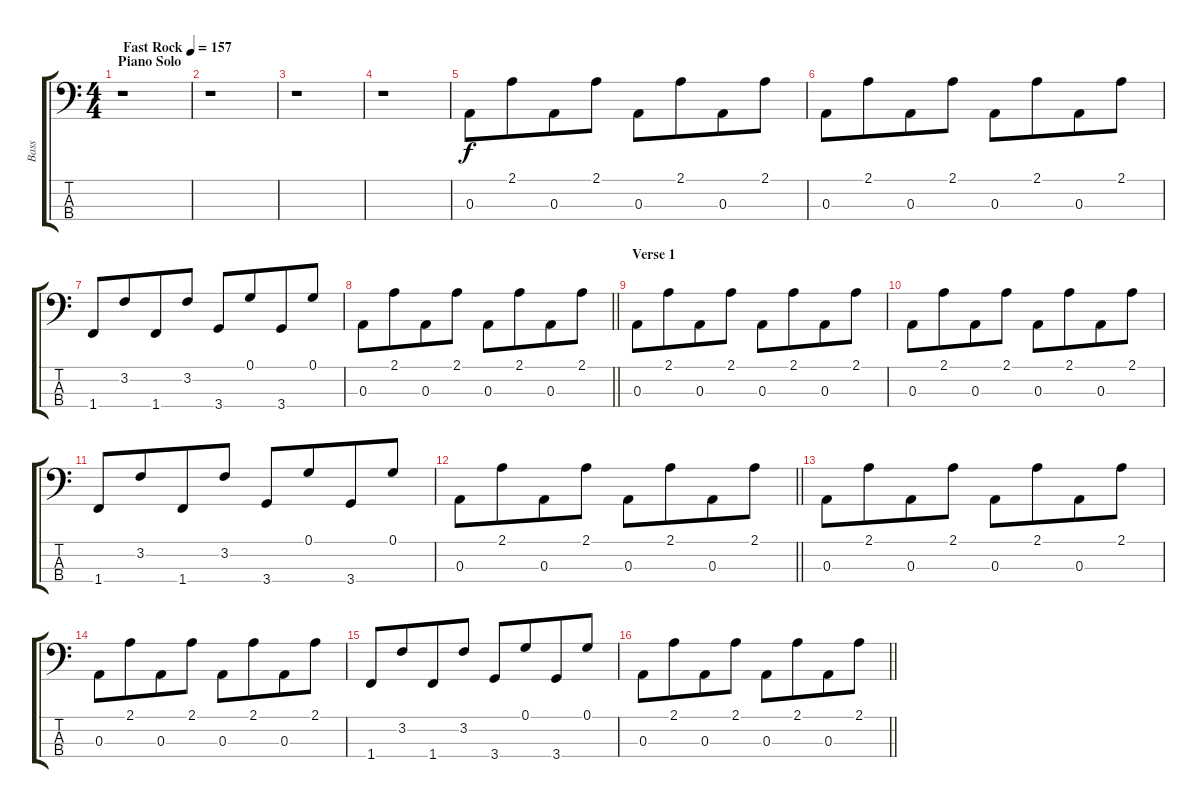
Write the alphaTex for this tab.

\track ("Bass" "Bass") {instrument electricbasspick}
\staff {score tabs}
\tuning (G2 D2 A1 E1) {hide}
\ts (4 4)
\section ("" "Piano Solo")
\tempo (157 "Fast Rock")
\clef f4
\ks c
r.1{dy f instrument electricbasspick} |
r.1 |
r.1 |
r.1 |
0.3.8 2.1.8{beam merge} 0.3.8 2.1.8 0.3.8 2.1.8{beam merge} 0.3.8 2.1.8 |
0.3.8 2.1.8{beam merge} 0.3.8 2.1.8 0.3.8 2.1.8{beam merge} 0.3.8 2.1.8 |
1.4.8 3.2.8{beam merge} 1.4.8 3.2.8 3.4.8 0.1.8{beam merge} 3.4.8 0.1.8 |
\barLineRight lightlight
0.3.8 2.1.8{beam merge} 0.3.8 2.1.8 0.3.8 2.1.8{beam merge} 0.3.8 2.1.8 |
\section ("" "Verse 1")
0.3.8 2.1.8{beam merge} 0.3.8 2.1.8 0.3.8 2.1.8{beam merge} 0.3.8 2.1.8 |
0.3.8 2.1.8{beam merge} 0.3.8 2.1.8 0.3.8 2.1.8{beam merge} 0.3.8 2.1.8 |
1.4.8 3.2.8{beam merge} 1.4.8 3.2.8 3.4.8 0.1.8{beam merge} 3.4.8 0.1.8 |
\barLineRight lightlight
0.3.8 2.1.8{beam merge} 0.3.8 2.1.8 0.3.8 2.1.8{beam merge} 0.3.8 2.1.8 |
0.3.8 2.1.8{beam merge} 0.3.8 2.1.8 0.3.8 2.1.8{beam merge} 0.3.8 2.1.8 |
0.3.8 2.1.8{beam merge} 0.3.8 2.1.8 0.3.8 2.1.8{beam merge} 0.3.8 2.1.8 |
1.4.8 3.2.8{beam merge} 1.4.8 3.2.8 3.4.8 0.1.8{beam merge} 3.4.8 0.1.8 |
\barLineRight lightlight
0.3.8 2.1.8{beam merge} 0.3.8 2.1.8 0.3.8 2.1.8{beam merge} 0.3.8 2.1.8
